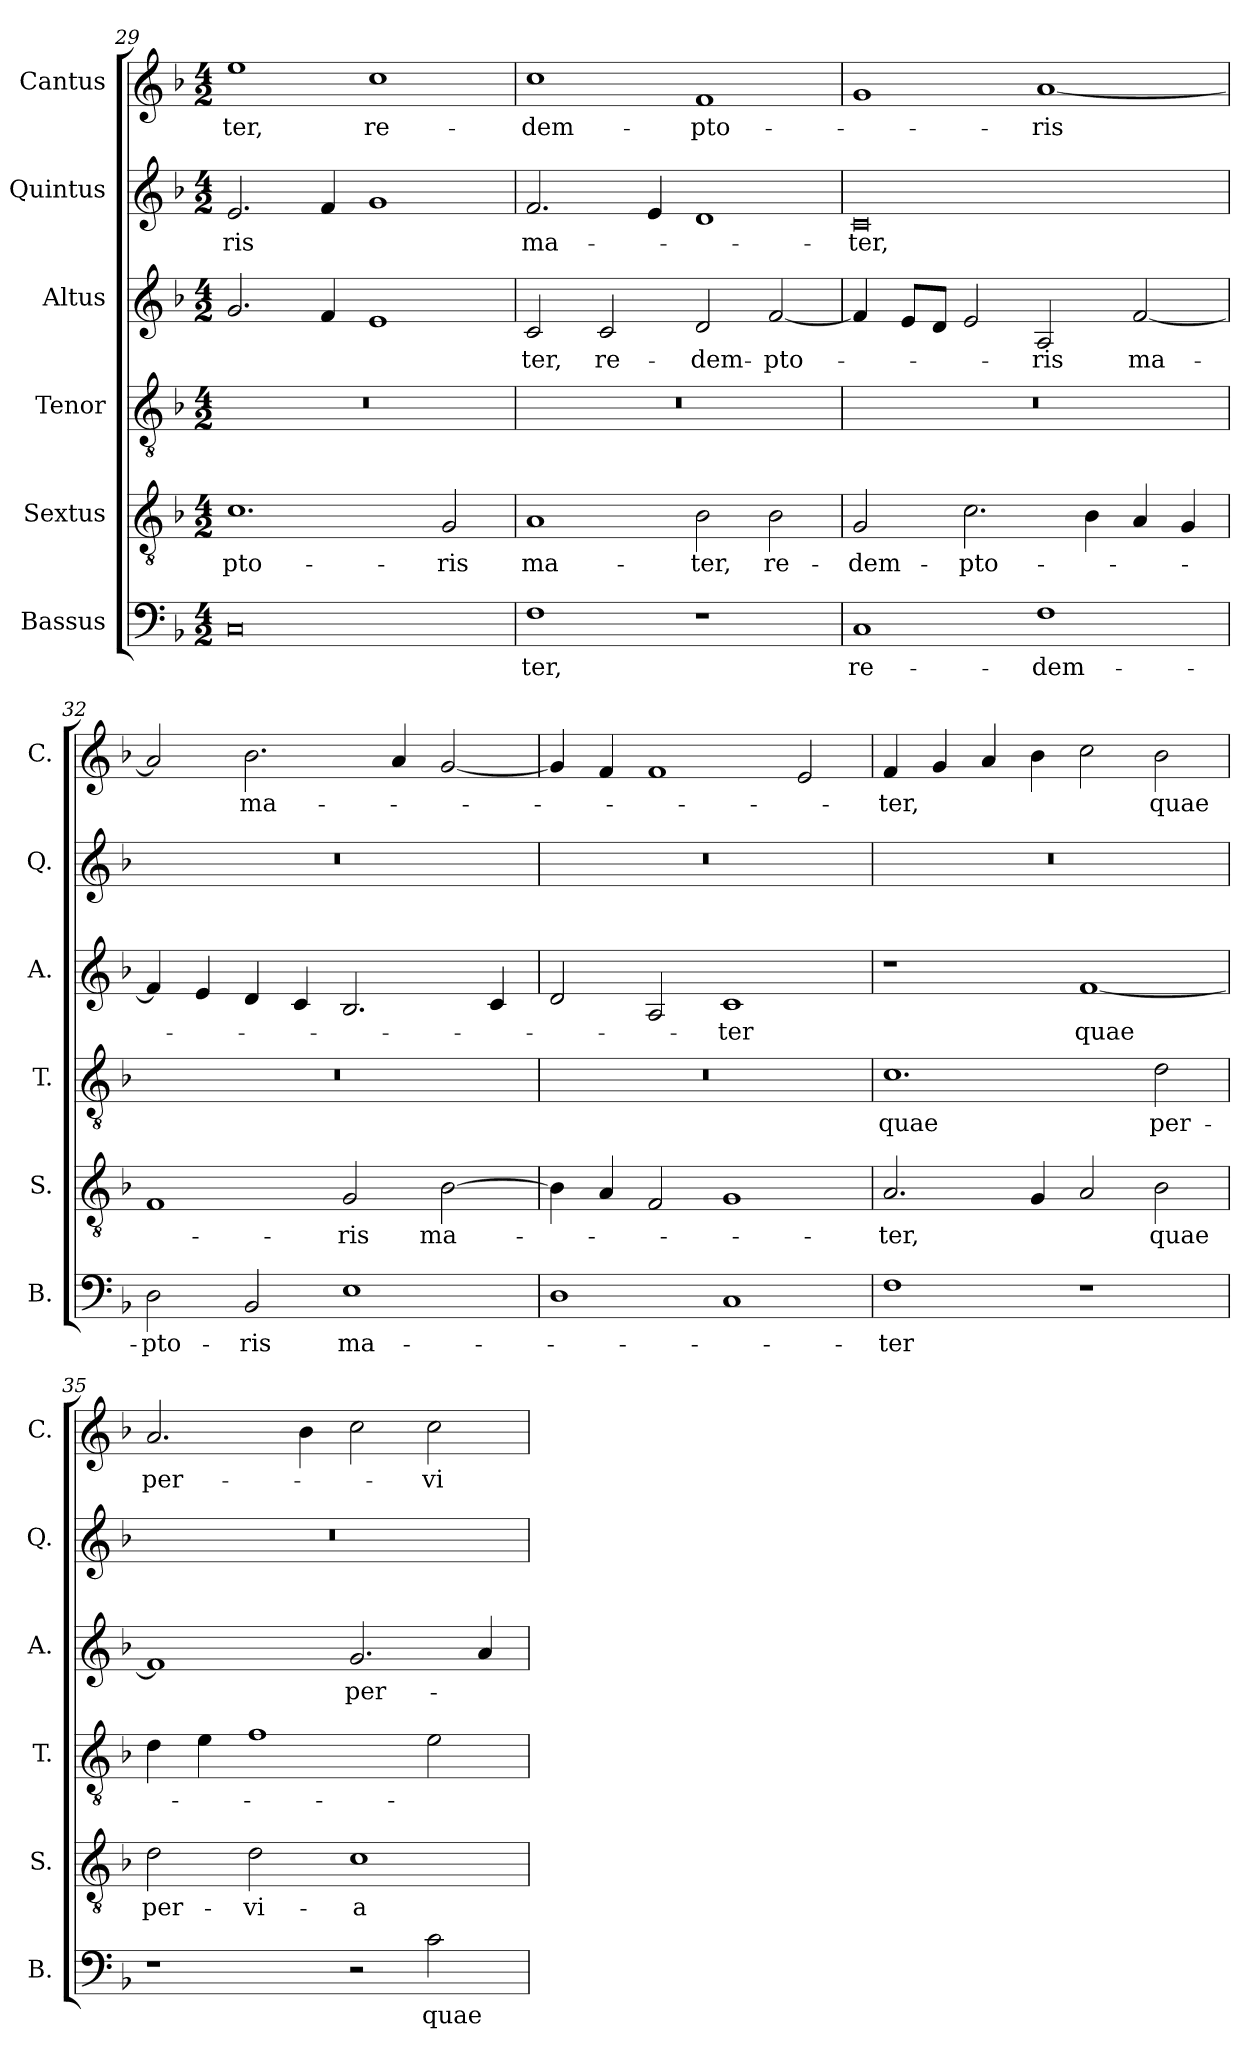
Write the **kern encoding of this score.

**kern	**text	**kern	**text	**kern	**text	**kern	**text	**kern	**text	**kern	**text
*part6	*part6	*part5	*part5	*part4	*part4	*part3	*part3	*part2	*part2	*part1	*part1
*staff6	*staff6	*staff5	*staff5	*staff4	*staff4	*staff3	*staff3	*staff2	*staff2	*staff1	*staff1
*I"Bassus	*	*I"Sextus	*	*I"Tenor	*	*I"Altus	*	*I"Quintus	*	*I"Cantus	*
*I'B.	*	*I'S.	*	*I'T.	*	*I'A.	*	*I'Q.	*	*I'C.	*
*clefF4	*	*clefGv2	*	*clefGv2	*	*clefG2	*	*clefG2	*	*clefG2	*
*k[b-]	*	*k[b-]	*	*k[b-]	*	*k[b-]	*	*k[b-]	*	*k[b-]	*
*M4/2	*	*M4/2	*	*M4/2	*	*M4/2	*	*M4/2	*	*M4/2	*
=29	=29	=29	=29	=29	=29	=29	=29	=29	=29	=29	=29
0C	.	1.c	-pto-	0r	.	2.g/	.	2.e/	-ris	1ee	-ter,
.	.	.	.	.	.	4f/	.	4f/	.	.	.
.	.	.	.	.	.	1e	.	1g	.	1cc	re-
.	.	2G/	-ris	.	.	.	.	.	.	.	.
=30	=30	=30	=30	=30	=30	=30	=30	=30	=30	=30	=30
1F	-ter,	1A	ma-	0r	.	2c/	-ter,	2.f/	ma-	1cc	-dem-
.	.	.	.	.	.	2c/	re-	.	.	.	.
.	.	.	.	.	.	.	.	4e/	.	.	.
1r	.	2B-\	-ter,	.	.	2d/	-dem-	1d	.	1f	-pto-
.	.	2B-\	re-	.	.	[2f/	-pto-	.	.	.	.
!!LO:LB:g=z
=31	=31	=31	=31	=31	=31	=31	=31	=31	=31	=31	=31
1C	re-	2G/	-dem-	0r	.	4f/]	.	0c	-ter,	1g	.
.	.	.	.	.	.	8e/L	.	.	.	.	.
.	.	.	.	.	.	8d/J	.	.	.	.	.
.	.	2.c\	-pto-	.	.	2e/	.	.	.	.	.
1F	-dem-	.	.	.	.	2A/	-ris	.	.	[1a	-ris
.	.	4B-\	.	.	.	.	.	.	.	.	.
.	.	4A/	.	.	.	[2f/	ma-	.	.	.	.
.	.	4G/	.	.	.	.	.	.	.	.	.
=32	=32	=32	=32	=32	=32	=32	=32	=32	=32	=32	=32
2D\	-pto-	1F	.	0r	.	4f/]	.	0r	.	2a/]	.
.	.	.	.	.	.	4e/	.	.	.	.	.
2BB-/	-ris	.	.	.	.	4d/	.	.	.	2.b-\	ma-
.	.	.	.	.	.	4c/	.	.	.	.	.
1E	ma-	2G/	-ris	.	.	2.B-/	.	.	.	.	.
.	.	.	.	.	.	.	.	.	.	4a/	.
.	.	[2B-\	ma-	.	.	.	.	.	.	[2g/	.
.	.	.	.	.	.	4c/	.	.	.	.	.
=33	=33	=33	=33	=33	=33	=33	=33	=33	=33	=33	=33
1D	.	4B-\]	.	0r	.	2d/	.	0r	.	4g/]	.
.	.	4A/	.	.	.	.	.	.	.	4f/	.
.	.	2F/	.	.	.	2A/	.	.	.	1f	.
1C	.	1G	.	.	.	1c	-ter	.	.	.	.
.	.	.	.	.	.	.	.	.	.	2e/	.
=34	=34	=34	=34	=34	=34	=34	=34	=34	=34	=34	=34
1F	-ter	2.A/	-ter,	1.c	quae	1r	.	0r	.	4f/	-ter,
.	.	.	.	.	.	.	.	.	.	4g/	.
.	.	.	.	.	.	.	.	.	.	4a/	.
.	.	4G/	.	.	.	.	.	.	.	4b-\	.
1r	.	2A/	.	.	.	[1f	quae	.	.	2cc\	.
.	.	2B-\	quae	2d\	per-	.	.	.	.	2b-\	quae
=35	=35	=35	=35	=35	=35	=35	=35	=35	=35	=35	=35
1r	.	2d\	per-	4d\	.	1f]	.	0r	.	2.a/	per-
.	.	.	.	4e\	.	.	.	.	.	.	.
.	.	2d\	-vi-	1f	.	.	.	.	.	.	.
.	.	.	.	.	.	.	.	.	.	4b-\	.
2r	.	1c	-a	.	.	2.g/	per-	.	.	2cc\	.
2c\	quae	.	.	2e\	.	.	.	.	.	2cc\	-vi-
.	.	.	.	.	.	4a/	.	.	.	.	.
=	=	=	=	=	=	=	=	=	=	=	=
*-	*-	*-	*-	*-	*-	*-	*-	*-	*-	*-	*-
